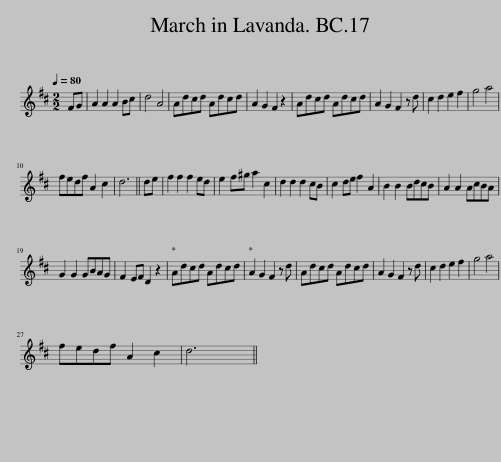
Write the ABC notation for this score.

X:1
L:1/8
Q:1/4=80
M:2/2
I:linebreak $
K:D
V:1 treble
V:1
 FG | A2 A2 A2 Bc | d4 A4 | Adcd Adcd | A2 G2 F2 z2 | %5
 Adcd Adcd | A2 G2 F2 z d | c2 d2 e2 f2 | g4 a4 |$ fedf A2 c2 | %10
 d6 || de | f2 f2 f2 ed | e2 f^g a2 c2 | d2 d2 d2 cB | %15
 c2 de f2 A2 | B2 B2 BdcB | A2 A2 AcBA |$ G2 G2 GBAG | F2 EF D2 z2 | %20
 Adcd Adcd | A2 G2 F2 z d | Adcd Adcd | A2 G2 F2 z d | c2 d2 e2 f2 | %25
 g4 a4 |$ fedf A2 c2 | d6 || %28
